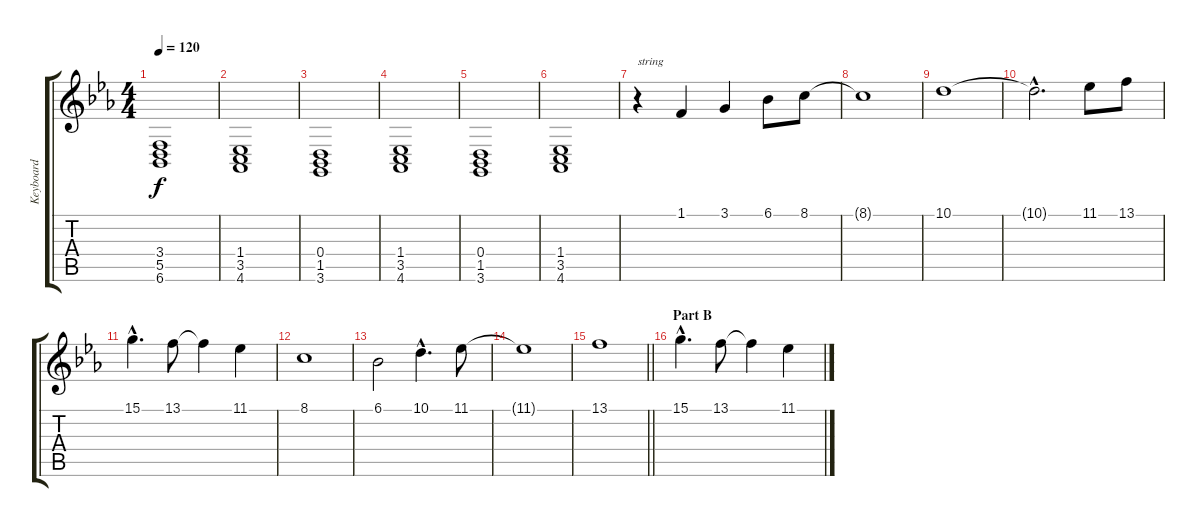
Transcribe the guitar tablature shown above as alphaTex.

\track ("Keyboard" "Keyboard") {instrument rockorgan}
\staff {score tabs}
\tuning (E4 B3 G3 D3 A2 E2) {hide}
\ts (4 4)
\tempo 120
\clef g2
\ks eb
(3.4 5.5 6.6).1{dy f} |
(1.4 3.5 4.6).1 |
(0.4 1.5 3.6).1 |
(1.4 3.5 4.6).1 |
(0.4 1.5 3.6).1 |
(1.4 3.5 4.6).1 |
r.4{txt "string" instrument synthstrings1} 1.1.4 3.1.4 6.1.8 8.1.8 |
8.1{t}.1 |
10.1.1 |
10.1{hac t}.2{d} 11.1.8 13.1.8 |
15.1{hac}.4{d} 13.1.8 13.1{t}.4 11.1.4 |
8.1.1 |
6.1.2 10.1{hac}.4{d} 11.1.8 |
11.1{t}.1 |
\barLineRight lightlight
13.1.1 |
\section ("" "Part B")
15.1{hac}.4{d} 13.1.8 13.1{t}.4 11.1.4
